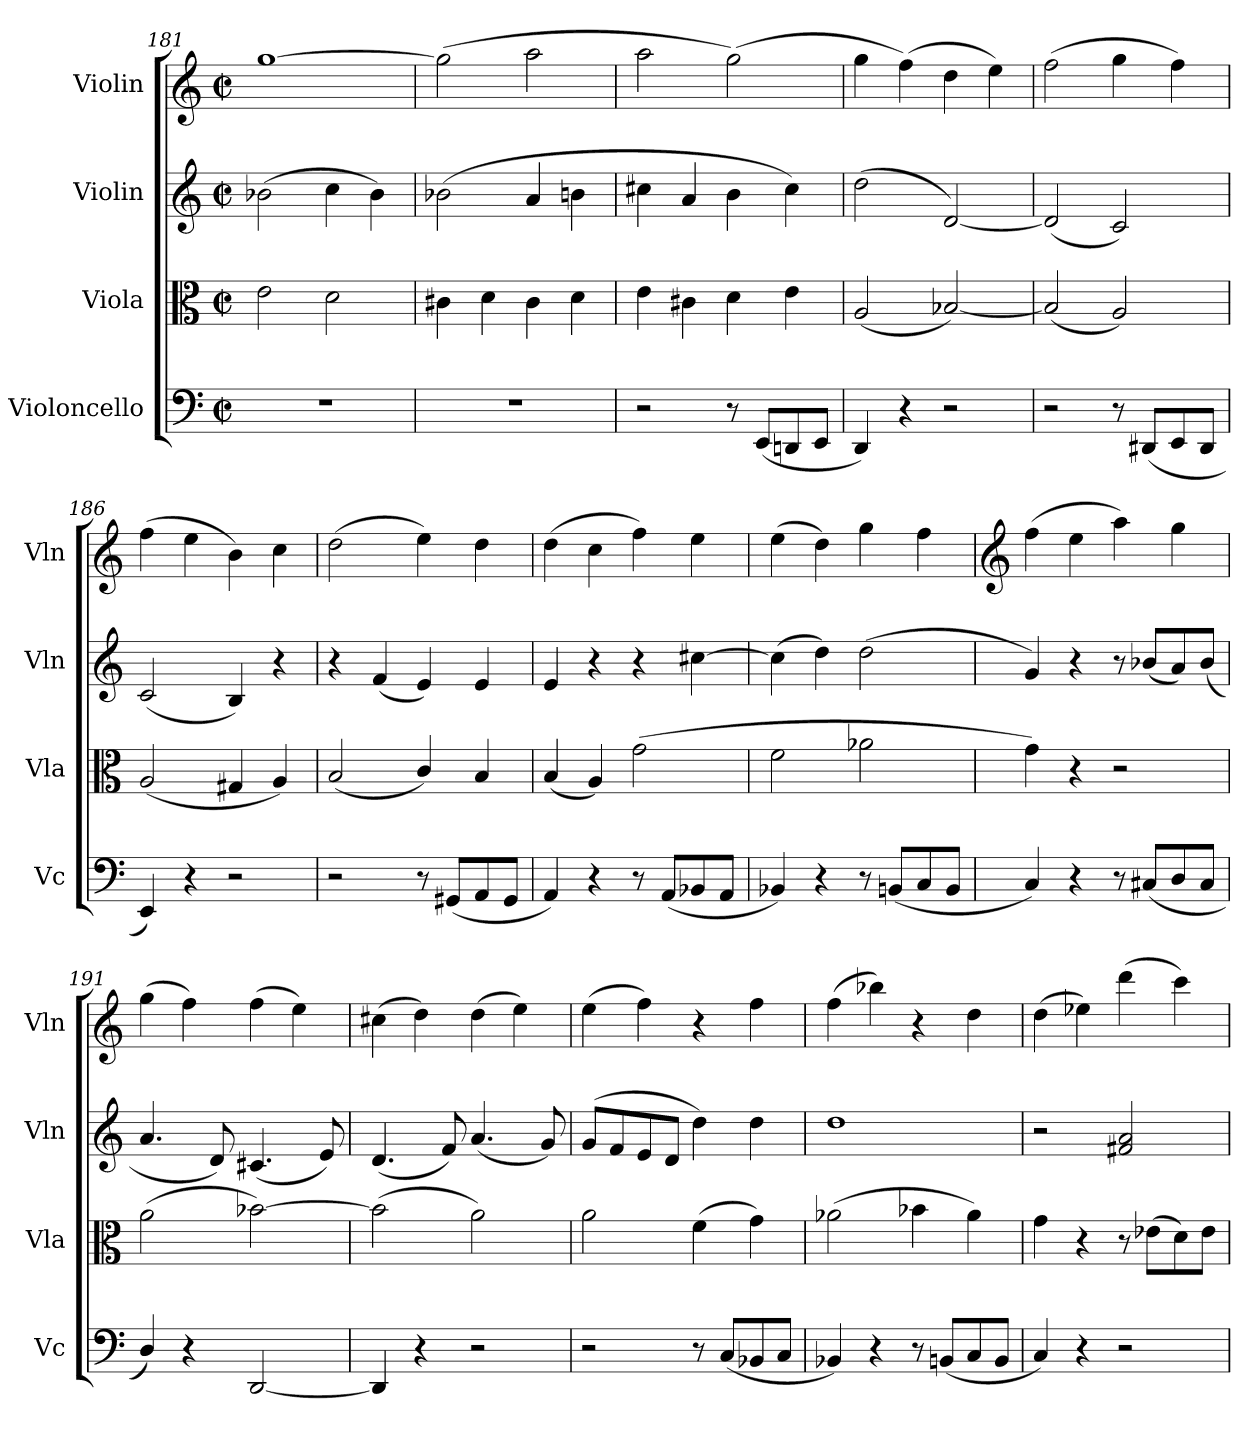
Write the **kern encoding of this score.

**kern	**kern	**kern	**kern
*part4	*part3	*part2	*part1
*staff4	*staff3	*staff2	*staff1
*I"Violoncello	*I"Viola	*I"Violin	*I"Violin
*I'Vc	*I'Vla	*I'Vln	*I'Vln
*clefF4	*clefC3	*clefG2	*clefG2
*k[]	*k[]	*k[]	*k[]
*M2/2	*M2/2	*M2/2	*M2/2
*met(c|)	*met(c|)	*met(c|)	*met(c|)
=181	=181	=181	=181
1r	2e\	(2b-X\	[1gg
.	2d\	4cc\	.
.	.	4b-\)	.
=182	=182	=182	=182
1r	4c#X\	(2b-X\	(2gg\]
.	4d\	.	.
.	4c#\	4a/	2aa\
.	4d\	4bn\	.
=183	=183	=183	=183
2r	4e\	4cc#X\	2aa\
.	4c#X\	4a/	.
8r	4d\	4b\	(2gg\)
(8EE/L	.	.	.
8DDn/	4e\	4cc#\)	.
8EE/J	.	.	.
=184	=184	=184	=184
4DD/)	(2A/	(2dd\	4gg\
4r	.	.	(4ff\)
2r	[2B-X/)	[2d/)	4dd\
.	.	.	4ee\)
=185	=185	=185	=185
2r	(2B-/]	(2d/]	(2ff\
8r	2A/)	2c/)	4gg\
(8DD#X/L	.	.	.
8EE/	.	.	4ff\)
8DD#/J	.	.	.
=186	=186	=186	=186
4EE/)	(2A/	(2c/	(4ff\
4r	.	.	4ee\
2r	4G#X/	4B/)	4b\)
.	4A/)	4r	4cc\
=187	=187	=187	=187
2r	(2B/	4r	(2dd\
.	.	(4f/	.
8r	4c/)	4e/)	4ee\)
(8GG#X/L	.	.	.
8AA/	4B/	4e/	4dd\
8GG#/J	.	.	.
=188	=188	=188	=188
4AA/)	(4B/	4e/	(4dd\
4r	4A/)	4r	4cc\
8r	(2g\	4r	4ff\)
(8AA/L	.	.	.
8BB-X/	.	[4cc#X\	4ee\
8AA/J	.	.	.
=189	=189	=189	=189
4BB-X/)	2f\	(4cc#\]	(4ee\
4r	.	4dd\)	4dd\)
8r	2a-X\	(2dd\	4gg\
(8BBn/L	.	.	.
8C/	.	.	4ff\
8BB/J	.	.	.
!!LO:LB:g=z
=190	=190	=190	=190
*	*	*	*clefG2
4C/)	4g\)	4g/)	(4ff\
4r	4r	4r	4ee\
8r	2r	8r	4aa\)
(8C#X/L	.	(8b-X/L	.
8D/	.	8a/)	4gg\
8C#/J	.	(8b-/J	.
=191	=191	=191	=191
4D/)	(2a\	4.a/	(4gg\
4r	.	.	4ff\)
.	.	8d/)	.
[2DD/	[2b-X\)	(4.c#X/	(4ff\
.	.	.	4ee\)
.	.	8e/)	.
=192	=192	=192	=192
4DD/]	(2b-\]	(4.d/	(4cc#X\
4r	.	.	4dd\)
.	.	8f/)	.
2r	2a\)	(4.a/	(4dd\
.	.	.	4ee\)
.	.	8g/)	.
=193	=193	=193	=193
2r	2a\	(8g/L	(4ee\
.	.	8f/	.
.	.	8e/	4ff\)
.	.	8d/J	.
8r	(4f\	4dd\)	4r
(8C/L	.	.	.
8BB-X/	4g\)	4dd\	4ff\
8C/J	.	.	.
=194	=194	=194	=194
4BB-X/)	(2a-X\	1dd	(4ff\
4r	.	.	4bb-X\)
8r	4b-X\	.	4r
(8BBn/L	.	.	.
8C/	4a-\)	.	4dd\
8BB/J	.	.	.
=195	=195	=195	=195
4C/)	4g\	2r	(4dd\
4r	4r	.	4ee-X\)
2r	8r	2f#X/ 2a/	(4ddd\
.	(8e-X\L	.	.
.	8d\)	.	4ccc\)
.	8e-\J	.	.
=	=	=	=
*-	*-	*-	*-
